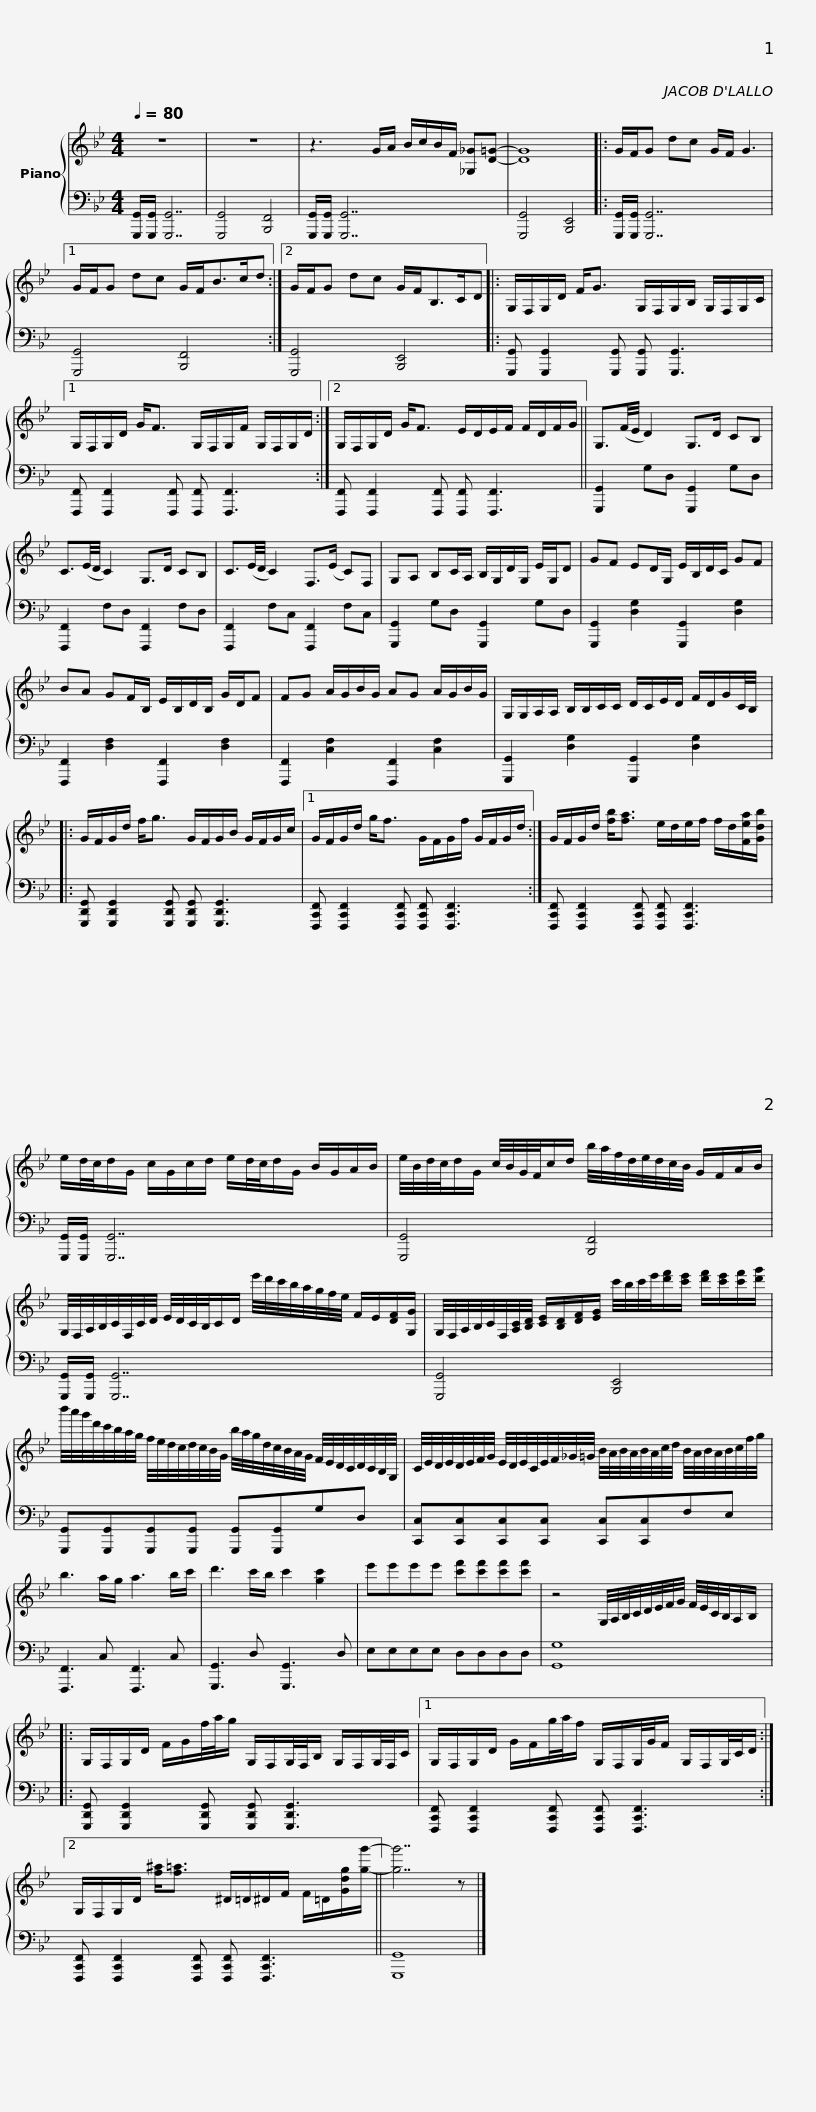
X:1
%%score { 1 | 2 }
L:1/8
Q:1/4=80
M:4/4
I:linebreak $
K:Bb
V:1 treble
V:2 bass
V:1
 z8 | z8 | z3 G/A/ B/c/B/F/ [_G,_G][D=G]- | [DG]8 |: G/F/G dc G/F/ G3 |1$ %5
 G/F/G dc G/F<Bc/d :|2 G/F/G dc G/F<B,C/D |: G,/F,/G,/D/ F<G G,/F,/G,/B,/ G,/F,/G,/C/ |1$ G,/F,/G,/D/ G<F G,/F,/G,/F/ G,/F,/G,/D/ :|2 G,/F,/G,/D/ G<F E/D/E/F/ F/D/F/G/ || %10
 G,3/2(F/4E/4 D2) G,>D CB, |$ C3/2(E/4D/4 C2) G,>D CB, | C3/2(E/4D/4 C2) F,>(E C)F, | G,A, B,C/A,/ B,/G,/D/G,/ E/G,/D |$ GF ED/G,/ E/B,/D/C/ GF | %15
 BA GF/B,/ E/B,/D/B,/ G/D/F | FG A/G/B/G/ AG A/G/B/G/ |$ G,/G,/A,/A,/ B,/B,/C/C/ D/C/E/D/ F/D/G/C/4B,/4 |: G/F/G/d/ f<g G/F/G/B/ G/F/G/c/ |1$ G/F/G/d/ g<f G/F/G/f/ G/F/G/d/ :| %20
 G/F/G/d/ [fb]<[fa] e/d/e/f/ f/d/[Fea]/[Gdb]/ |$ e/d/4c/4d/G/ c/G/c/d/ e/d/4c/4d/G/ B/G/A/B/ | e/4B/4d/4c/4d/G/ c/4B/4G/4F/4c/d/ b/4a/4f/4d/4e/4d/4c/4B/4 G/F/A/B/ |$ G,/4F,/4A,/4B,/4C/4F,/4C/4D/4 E/4D/4C/4B,/4C/D/ e'/4d'/4c'/4b/4a/4g/4f/4e/4 F/E/[DF]/[G,G]/ |$ G,/4F,/4A,/4B,/4C/4F,/4[A,C]/4[B,D]/4 [CE]/[B,D]/[DF]/[EG]/ c'/4b/4c'/4e'/4[d'f']/[c'e']/ [d'f']/[c'e']/[c'f']/[d'g']/ |$ %25
 b'/4a'/4g'/4d'/4c'/4b/4a/4g/4 f/4e/4d/4c/4d/4c/4B/4G/4 b/4a/4g/4d/4c/4B/4A/4G/4 F/4E/4D/4C/4D/4C/4B,/4G,/4 |$ C/4E/4D/4E/4D/4E/4F/4G/4 E/4D/4E/4C/4E/4F/4_G/4=G/4 B/4A/4B/4A/4B/4A/4c/4d/4 B/4A/4B/4A/4B/4c/4f/4g/4 | b3 a/g/ a3 b/c'/ | d'3 c'/b/ c'2 [gc']2 |$ e'e'e'e' [c'f'][c'f'][c'f'][c'f'] | %30
 z4 G,/4A,/4B,/4C/4D/4E/4F/4G/4 F/4E/4C/4B,/4A,/B,/ |:$ G,/F,/G,/D/ F/G/f/4a/4g/ G,/F,/G,/4F,/4B,/ G,/F,/G,/4F,/4C/ |1 G,/F,/G,/D/ G/F/g/4a/4f/ G,/F,/G,/4G/4F/ G,/F,/G,/4C/4D/ :|2$ G,/F,/G,/D/ [f^a]<[f=a] ^D/=D/^D/F/ F/=D/[Gdg]/[gg']/- || [gg']7 z |] %35
V:2
 [G,,,G,,]/[G,,,G,,]/ [G,,,G,,]7 | [G,,,G,,]4 [B,,,F,,]4 | [G,,,G,,]/[G,,,G,,]/ [G,,,G,,]7 | [G,,,G,,]4 [B,,,E,,]4 |: [G,,,G,,]/[G,,,G,,]/ [G,,,G,,]7 |1$ %5
 [G,,,G,,]4 [B,,,F,,]4 :|2 [G,,,G,,]4 [B,,,E,,]4 |: [G,,,G,,] [G,,,G,,]2 [G,,,G,,] [G,,,G,,] [G,,,G,,]3 |1$ [F,,,F,,] [F,,,F,,]2 [F,,,F,,] [F,,,F,,] [F,,,F,,]3 :|2 [F,,,F,,] [F,,,F,,]2 [F,,,F,,] [F,,,F,,] [F,,,F,,]3 || %10
 [G,,,G,,]2 G,D, [G,,,G,,]2 G,D, |$ [F,,,F,,]2 F,D, [F,,,F,,]2 F,D, | [F,,,F,,]2 F,C, [F,,,F,,]2 F,C, | [G,,,G,,]2 G,D, [G,,,G,,]2 G,D, |$ [G,,,G,,]2 [D,G,]2 [G,,,G,,]2 [D,G,]2 | %15
 [F,,,F,,]2 [D,F,]2 [F,,,F,,]2 [D,F,]2 | [F,,,F,,]2 [C,F,]2 [F,,,F,,]2 [C,F,]2 |$ [G,,,G,,]2 [D,G,]2 [G,,,G,,]2 [D,G,]2 |: [G,,,D,,G,,] [G,,,D,,G,,]2 [G,,,D,,G,,] [G,,,D,,G,,] [G,,,D,,G,,]3 |1$ [F,,,C,,F,,] [F,,,C,,F,,]2 [F,,,C,,F,,] [F,,,C,,F,,] [F,,,C,,F,,]3 :| %20
 [F,,,C,,F,,] [F,,,C,,F,,]2 [F,,,C,,F,,] [F,,,C,,F,,] [F,,,C,,F,,]3 |$ [G,,,G,,]/[G,,,G,,]/ [G,,,G,,]7 | [G,,,G,,]4 [B,,,F,,]4 |$ [G,,,G,,]/[G,,,G,,]/ [G,,,G,,]7 |$ [G,,,G,,]4 [B,,,E,,]4 |$ %25
 [G,,,G,,][G,,,G,,][G,,,G,,][G,,,G,,] [G,,,G,,][G,,,G,,]G,D, |$ [C,,C,][C,,C,][C,,C,][C,,C,] [C,,C,][C,,C,]F,E, | [F,,,F,,]3 C, [F,,,F,,]3 C, | [G,,,G,,]3 D, [G,,,G,,]3 D, |$ E,E,E,E, D,D,D,D, | %30
 [G,,G,]8 |:$ [G,,,D,,G,,] [G,,,D,,G,,]2 [G,,,D,,G,,] [G,,,D,,G,,] [G,,,D,,G,,]3 |1 [F,,,C,,F,,] [F,,,C,,F,,]2 [F,,,C,,F,,] [F,,,C,,F,,] [F,,,C,,F,,]3 :|2$ [F,,,C,,F,,] [F,,,C,,F,,]2 [F,,,C,,F,,] [F,,,C,,F,,] [F,,,C,,F,,]3 || [G,,,G,,]8 |] %35
